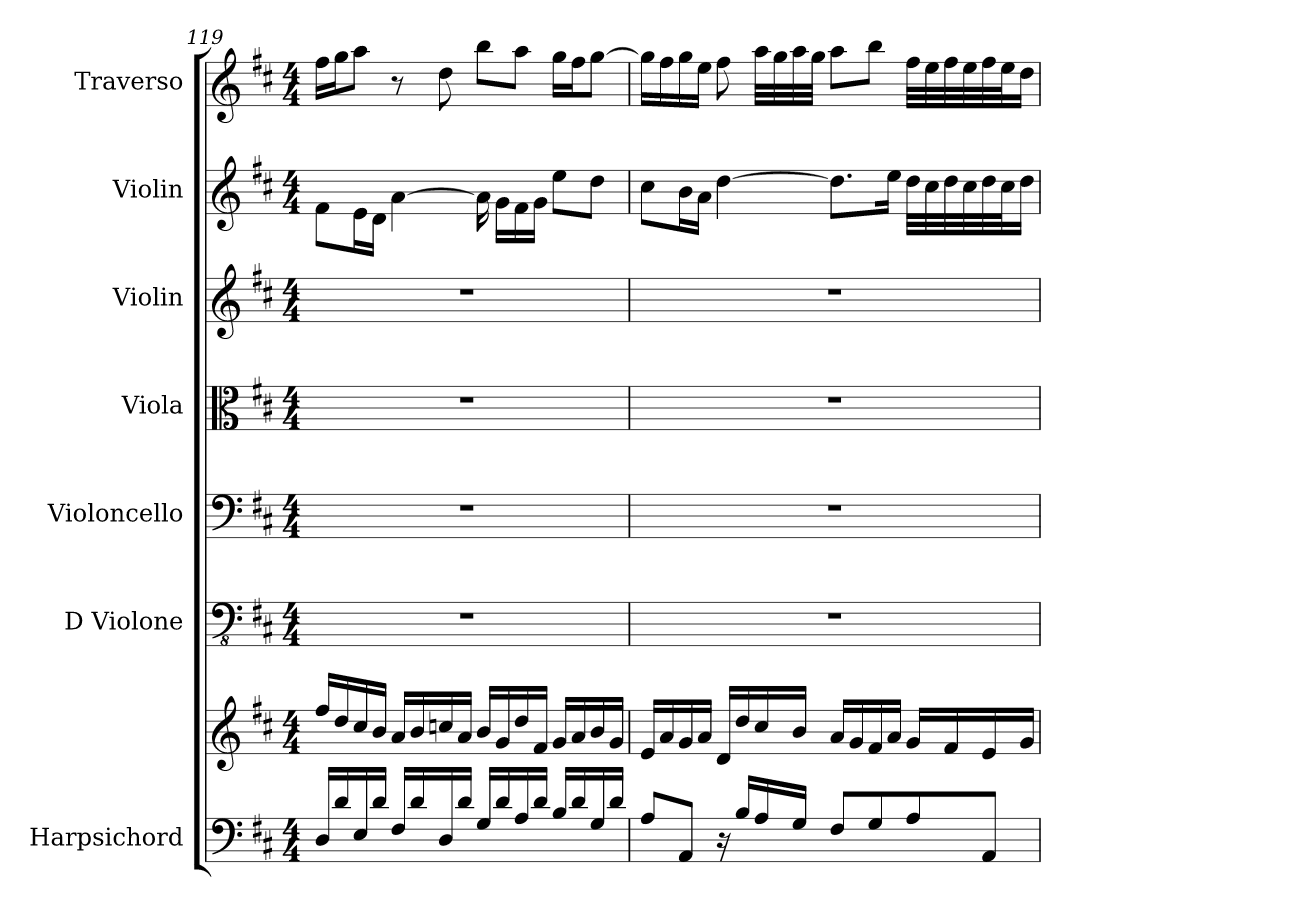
**kern	**kern	**kern	**kern	**kern	**kern	**kern	**kern
*part7	*part7	*part6	*part5	*part4	*part3	*part2	*part1
*staff8	*staff7	*staff6	*staff5	*staff4	*staff3	*staff2	*staff1
*I"Harpsichord	*	*I"D Violone	*I"Violoncello	*I"Viola	*I"Violin	*I"Violin	*I"Traverso
*I'Hch.	*	*I'D Vne.	*I'Vc.	*I'Vla.	*I'Vln.	*I'Vln.	*I'Trv.
!!LO:PB:g=z
*clefF4	*clefG2	*clefFv4	*clefF4	*clefC3	*clefG2	*clefG2	*clefG2
*	*	*ITrd7c12	*	*	*	*	*
*k[f#c#]	*k[f#c#]	*k[f#c#]	*k[f#c#]	*k[f#c#]	*k[f#c#]	*k[f#c#]	*k[f#c#]
*M4/4	*M4/4	*M4/4	*M4/4	*M4/4	*M4/4	*M4/4	*M4/4
=119	=119	=119	=119	=119	=119	=119	=119
16D/LL	16ff#/LL	1r	1r	1r	1r	8f#\L	16ff#\LL
16d/	16dd/	.	.	.	.	.	16gg\J
16E/	16cc#/	.	.	.	.	16e\L	8aa\J
16d/JJ	16b/JJ	.	.	.	.	16d\JJ	.
16F#/LL	16a/LL	.	.	.	.	[4a\	8r
16d/	16b/	.	.	.	.	.	.
16D/	16ccn/	.	.	.	.	.	8dd\
16d/JJ	16a/JJ	.	.	.	.	.	.
16G/LL	16b/LL	.	.	.	.	16a\]	8bb\L
16d/	16g/	.	.	.	.	16g\LL	.
16A/	16dd/	.	.	.	.	16f#\	8aa\J
16d/JJ	16f#/JJ	.	.	.	.	16g\JJ	.
16B/LL	16g/LL	.	.	.	.	8ee\L	16gg\LL
16d/	16a/	.	.	.	.	.	16ff#\J
16G/	16b/	.	.	.	.	8dd\J	[8gg\J
16d/JJ	16g/JJ	.	.	.	.	.	.
=120	=120	=120	=120	=120	=120	=120	=120
8A/L	16e/LL	1r	1r	1r	1r	8cc#\L	16gg\LL]
.	16a/	.	.	.	.	.	16ff#\
8AA/J	16g/	.	.	.	.	16b\L	16gg\
.	16a/JJ	.	.	.	.	16a\JJ	16ee\JJ
16r	16d/LL	.	.	.	.	[4dd\	8ff#\
16B/LL	16dd/	.	.	.	.	.	.
16A/	16cc#/	.	.	.	.	.	32aa\LLL
.	.	.	.	.	.	.	32gg\
16G/JJ	16b/JJ	.	.	.	.	.	32aa\
.	.	.	.	.	.	.	32gg\JJJ
8F#/L	16a/LL	.	.	.	.	8.dd\L]	8aa\L
.	16g/	.	.	.	.	.	.
8G/	16f#/	.	.	.	.	.	8bb\J
.	16a/JJ	.	.	.	.	16ee\Jk	.
8A/	16g/LL	.	.	.	.	32dd\LLL	32ff#\LLL
.	.	.	.	.	.	32cc#\	32ee\
.	16f#/	.	.	.	.	32dd\	32ff#\
.	.	.	.	.	.	32cc#\	32ee\
8AA/J	16e/	.	.	.	.	32dd\	32ff#\
.	.	.	.	.	.	32cc#\J	32ee\J
.	16g/JJ	.	.	.	.	16dd\JJ	16dd\JJ
=	=	=	=	=	=	=	=
*-	*-	*-	*-	*-	*-	*-	*-
